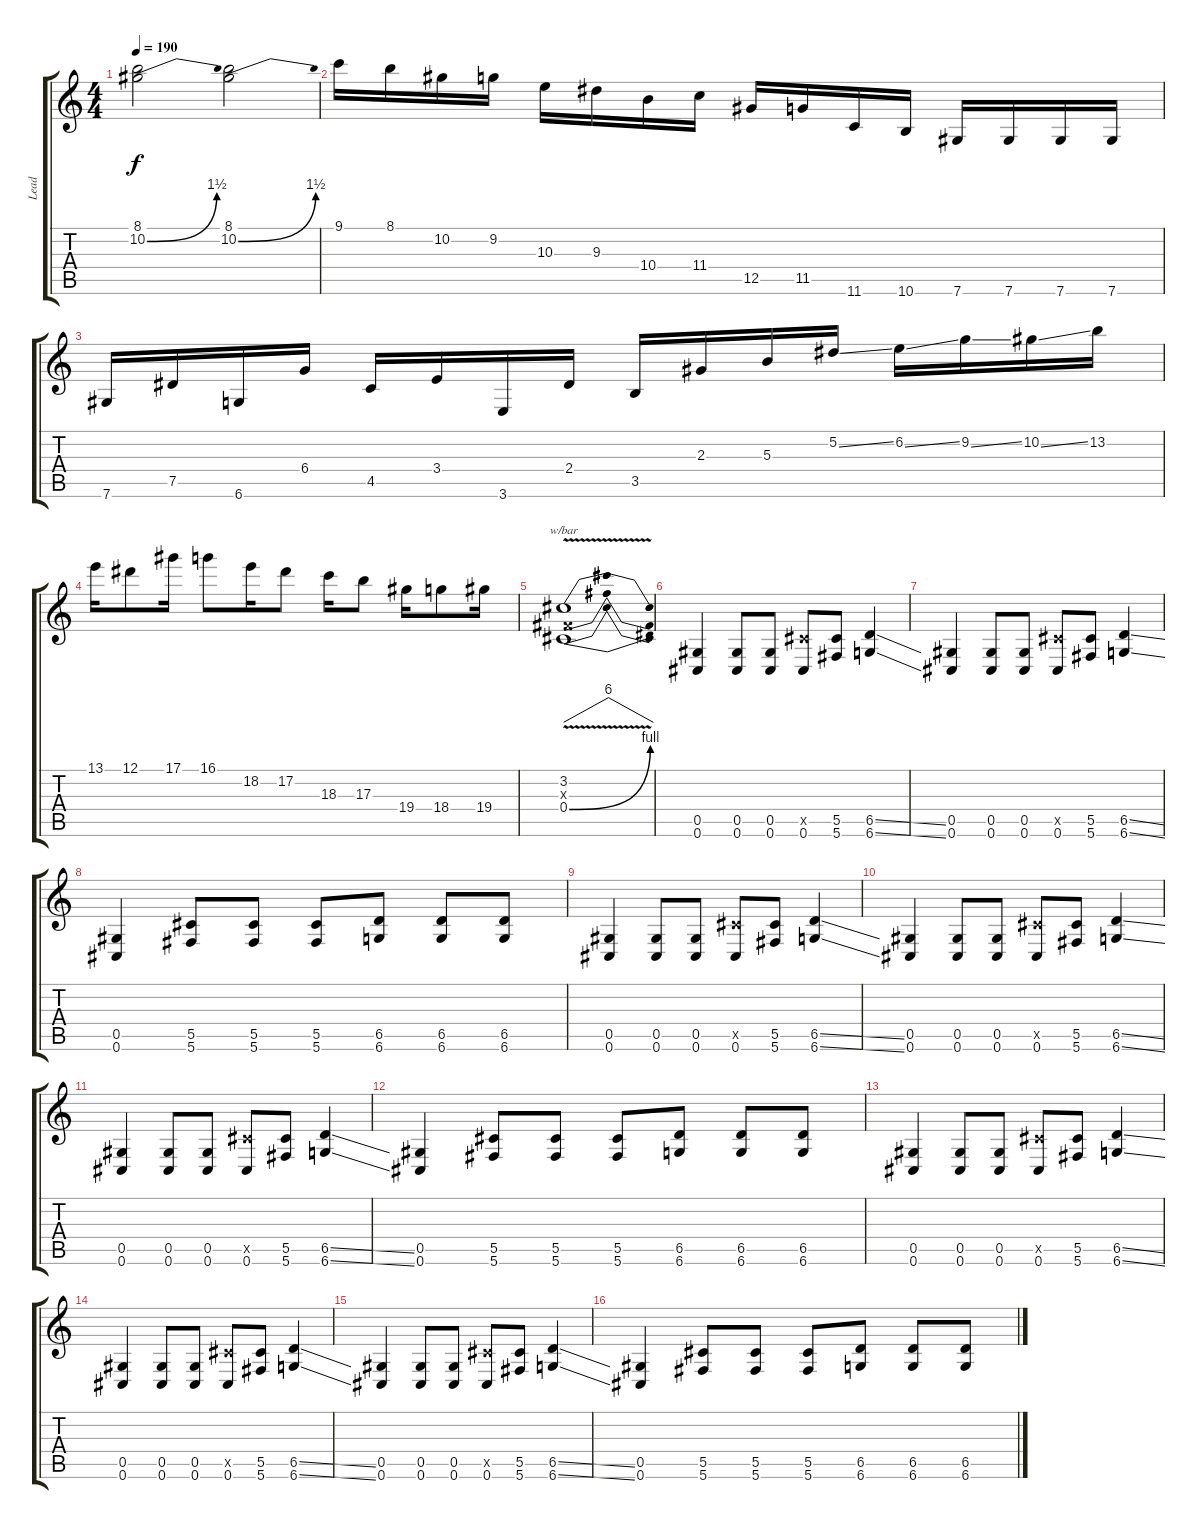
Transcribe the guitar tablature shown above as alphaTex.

\track ("Lead" "Lead") {instrument distortionguitar}
\staff {score tabs}
\tuning (Eb4 Bb3 Gb3 Db3 Ab2 Db2) {hide}
\ts (4 4)
\tempo 190
\clef g2
\ks c
(8.1 10.2{be (bend 0 0 60 6)}).2{dy f} (8.1 10.2{be (bend 0 0 60 6)}).2 |
9.1.16 8.1.16 10.2.16 9.2.16 10.3.16 9.3.16 10.4.16 11.4.16 12.5.16 11.5.16 11.6.16 10.6.16 7.6.16 7.6.16 7.6.16 7.6.16 |
7.6.16 7.5.16 6.6.16 6.4.16 4.5.16 3.4.16 3.6.16 2.4.16 3.5.16 2.3.16 5.3.16 5.2{ss}.16 6.2{ss}.16 9.2{ss}.16 10.2{ss}.16 13.2.16 |
13.1.16 12.1.8 17.1.16 16.1.8 18.2.16 17.2.8 18.3.16 17.3.8 19.4.16 18.4.8 19.4.16 |
(3.2{v} 0.3{x} 0.4{be (bend 0 0 60 4) v}).1{tbe (dip default 0 0 30 24 60 0) balance 13} |
(0.5 0.6).4 (0.5 0.6).8 (0.5 0.6).8 (5.5{x} 0.6).8 (5.5 5.6).8 (6.5{ss} 6.6{ss}).4 |
(0.5 0.6).4 (0.5 0.6).8 (0.5 0.6).8 (5.5{x} 0.6).8 (5.5 5.6).8 (6.5{ss} 6.6{ss}).4 |
(0.5 0.6).4 (5.5 5.6).8 (5.5 5.6).8 (5.5 5.6).8 (6.5 6.6).8 (6.5 6.6).8 (6.5 6.6).8 |
(0.5 0.6).4 (0.5 0.6).8 (0.5 0.6).8 (5.5{x} 0.6).8 (5.5 5.6).8 (6.5{ss} 6.6{ss}).4 |
(0.5 0.6).4 (0.5 0.6).8 (0.5 0.6).8 (5.5{x} 0.6).8 (5.5 5.6).8 (6.5{ss} 6.6{ss}).4 |
(0.5 0.6).4 (0.5 0.6).8 (0.5 0.6).8 (5.5{x} 0.6).8 (5.5 5.6).8 (6.5{ss} 6.6{ss}).4 |
(0.5 0.6).4 (5.5 5.6).8 (5.5 5.6).8 (5.5 5.6).8 (6.5 6.6).8 (6.5 6.6).8 (6.5 6.6).8 |
(0.5 0.6).4 (0.5 0.6).8 (0.5 0.6).8 (5.5{x} 0.6).8 (5.5 5.6).8 (6.5{ss} 6.6{ss}).4 |
(0.5 0.6).4 (0.5 0.6).8 (0.5 0.6).8 (5.5{x} 0.6).8 (5.5 5.6).8 (6.5{ss} 6.6{ss}).4 |
(0.5 0.6).4 (0.5 0.6).8 (0.5 0.6).8 (5.5{x} 0.6).8 (5.5 5.6).8 (6.5{ss} 6.6{ss}).4 |
(0.5 0.6).4 (5.5 5.6).8 (5.5 5.6).8 (5.5 5.6).8 (6.5 6.6).8 (6.5 6.6).8 (6.5 6.6).8
